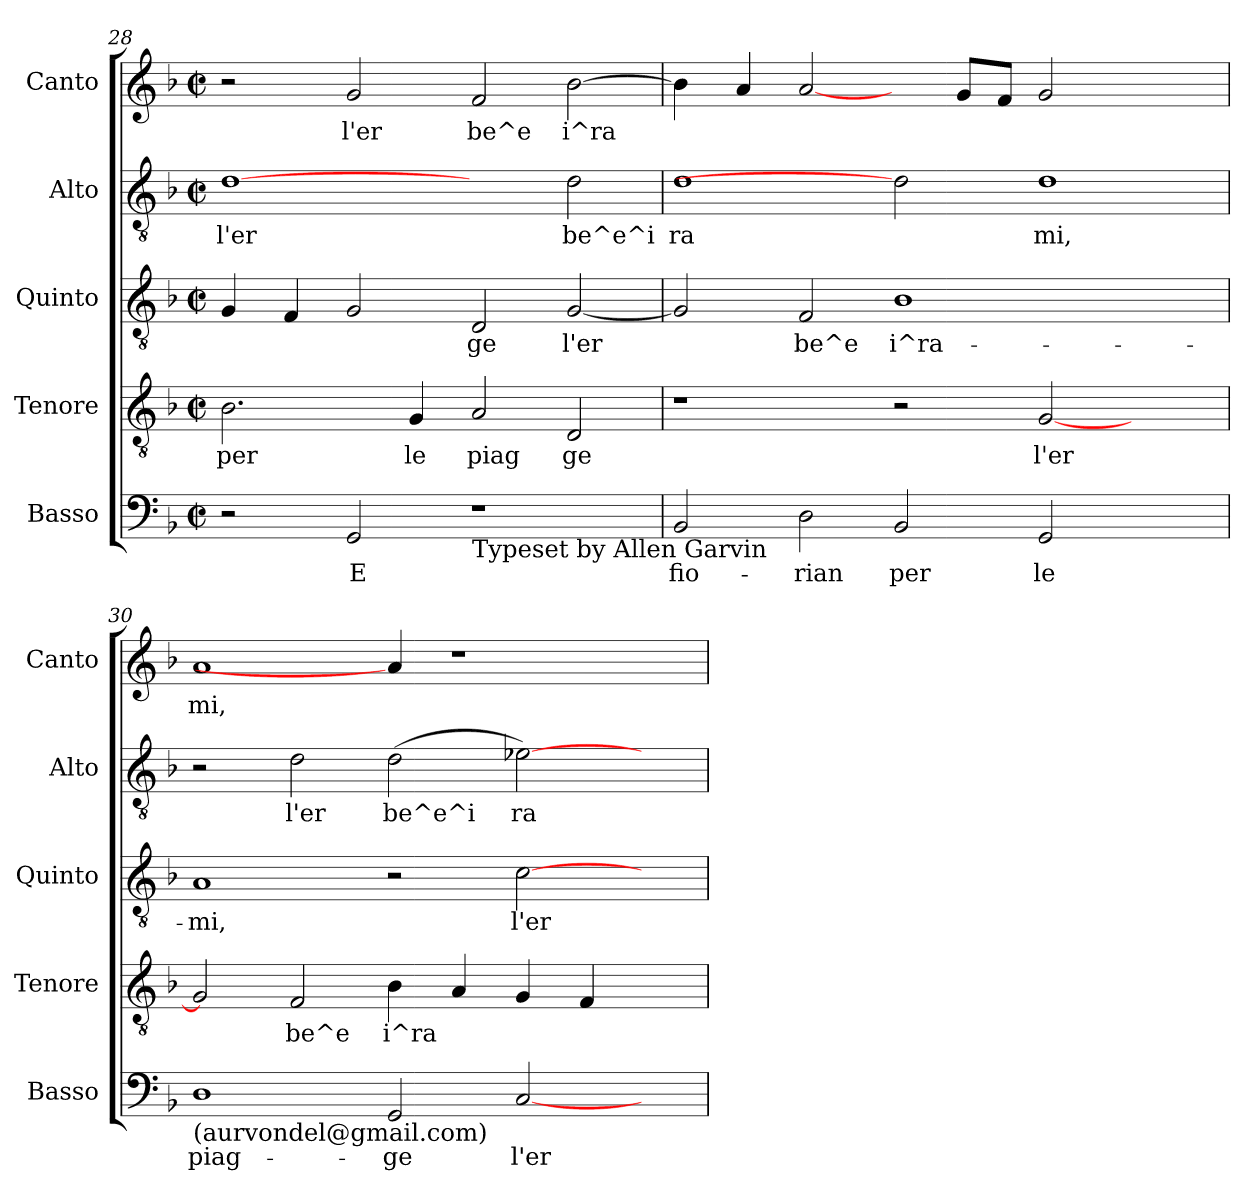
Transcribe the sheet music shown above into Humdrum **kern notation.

**kern	**text	**kern	**text	**kern	**text	**kern	**text	**kern	**text
*part5	*part5	*part4	*part4	*part3	*part3	*part2	*part2	*part1	*part1
*staff5	*staff5	*staff4	*staff4	*staff3	*staff3	*staff2	*staff2	*staff1	*staff1
*I"Basso	*	*I"Tenore	*	*I"Quinto	*	*I"Alto	*	*I"Canto	*
*I'Basso	*	*I'Tenore	*	*I'Quinto	*	*I'Alto	*	*I'Canto	*
*clefF4	*	*clefGv2	*	*clefGv2	*	*clefGv2	*	*clefG2	*
*k[b-]	*	*k[b-]	*	*k[b-]	*	*k[b-]	*	*k[b-]	*
*F:	*	*F:	*	*F:	*	*F:	*	*F:	*
*M2/2	*	*M2/2	*	*M2/2	*	*M2/2	*	*M2/2	*
*met(c|)	*	*met(c|)	*	*met(c|)	*	*met(c|)	*	*met(c|)	*
=28	=28	=28	=28	=28	=28	=28	=28	=28	=28
!	!	!	!LO:LY:b:cj	!	!LO:LY:b:cj	!	!LO:LY:b:cj	!	!
2r	.	2.B-\	per	4G/	--	[1d	l'er	2r	.
!	!	!	!	!	!LO:LY:b:cj	!	!	!	!
.	.	.	.	4F/	--	.	.	.	.
!	!LO:LY:b:cj	!	!	!	!LO:LY:b:cj	!	!	!	!LO:LY:b:cj
2GG/	E	.	.	2G/	--	.	.	2g/	l'er
!	!	!	!LO:LY:b:cj	!	!	!	!	!	!
.	.	4G/	le	.	.	.	.	.	.
!LO:TX:b:t=Typeset by Allen Garvin	!	!	!	!	!	!	!	!	!
!	!	!	!LO:LY:b:cj	!	!LO:LY:b:cj	!	!	!	!LO:LY:b:cj
1r	.	2A/	piag	2D/	-ge	2ryy	.	2f/	be^e
!	!	!	!LO:LY:b:cj	!	!LO:LY:b:cj	!	!LO:LY:b:cj	!	!LO:LY:b:cj
.	.	2D/	ge	[<2G/	l'er-	2d\	be^e^i	[>2b-\	i^ra
=29	=29	=29	=29	=29	=29	=29	=29	=29	=29
!	!LO:LY:b:cj	!	!	!	!LO:LY:b:cj	!	!LO:LY:b:cj	!	!LO:LY:b:cj
2BB-/	fio-	1r	.	2G/]	--	1d	ra	4b-\]	.
!	!	!	!	!	!	!	!	!	!LO:LY:b:cj
.	.	.	.	.	.	.	.	4a/	.
!	!LO:LY:b:cj	!	!	!	!LO:LY:b:cj	!	!	!	!LO:LY:b:cj
2D\	-rian	.	.	2F/	-be^e	.	.	[2a/	.
!	!LO:LY:b:cj	!	!	!	!LO:LY:b:cj	!	!	!	!
2BB-/	per	2r	.	1B-	i^ra-	2d]	.	4ryy	.
!	!	!	!	!	!	!	!	!	!LO:LY:b:cj
.	.	.	.	.	.	.	.	8g/L	.
!	!	!	!	!	!	!	!	!	!LO:LY:b:cj
.	.	.	.	.	.	.	.	8f/J	.
!	!LO:LY:b:cj	!	!LO:LY:b:cj	!	!	!	!LO:LY:b:cj	!	!LO:LY:b:cj
2GG/	le	[<2G/	l'er	.	.	1d	mi,	2g/	.
2ryy	.	2ryy	.	2ryy	.	.	.	2ryy	.
=30	=30	=30	=30	=30	=30	=30	=30	=30	=30
!LO:TX:b:t=(aurvondel@gmail.com)	!	!	!	!	!	!	!	!	!
!	!LO:LY:b:cj	!	!LO:LY:b:cj	!	!LO:LY:b:cj	!	!	!	!LO:LY:b:cj
1D	piag-	2G/]	.	1A	-mi,	2r	.	1a	mi,
!	!	!	!LO:LY:b:cj	!	!	!	!LO:LY:b:cj	!	!
.	.	2F/	be^e	.	.	2d\	l'er	.	.
!	!LO:LY:b:cj	!	!LO:LY:b:cj	!	!	!	!LO:LY:b:cj	!	!
2GG/	-ge	4B-\	i^ra	2r	.	(<2d\	be^e^i	4a/]	.
!	!	!	!LO:LY:b:cj	!	!	!	!	!	!
.	.	4A/	.	.	.	.	.	1r	.
!	!LO:LY:b:cj	!	!LO:LY:b:cj	!	!LO:LY:b:cj	!	!LO:LY:b:cj	!	!
[<2C/	l'er-	4G/	.	[>2c\	l'er-	[>2e-X\)	ra	.	.
!	!	!	!LO:LY:b:cj	!	!	!	!	!	!
.	.	4F/	.	.	.	.	.	.	.
4ryy	.	4ryy	.	4ryy	.	4ryy	.	.	.
=	=	=	=	=	=	=	=	=	=
*-	*-	*-	*-	*-	*-	*-	*-	*-	*-
